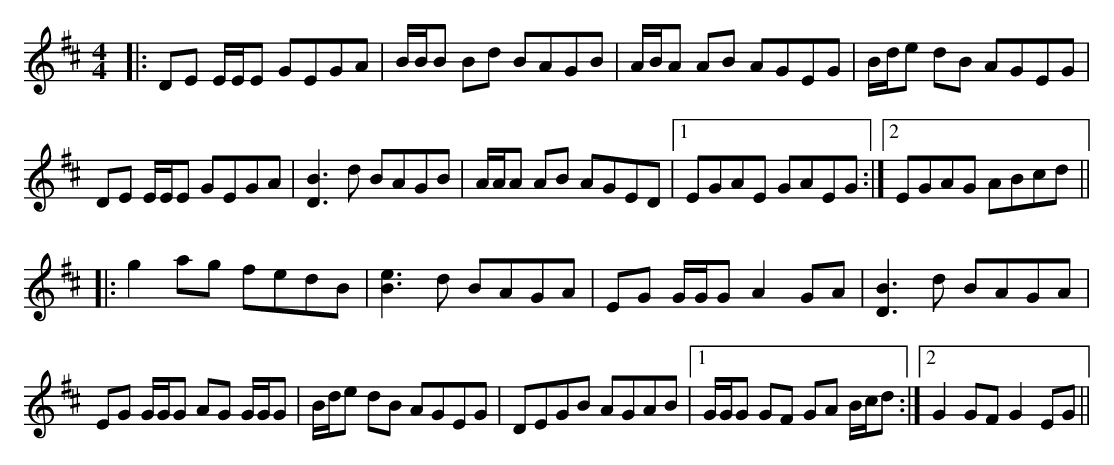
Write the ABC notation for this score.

X:1
M:4/4
K:Edor
|:DE E/E/E GEGA|B/B/B Bd BAGB|A/B/A AB AGEG|B/d/e dB AGEG|
DE E/E/E GEGA|[B3D3] d BAGB|A/A/A AB AGED|1 EGAE GAEG:|2 EGAG ABcd||
|:g2 ag fedB|[e3B3] d BAGA|EG G/G/G A2 GA|[B3D3] d BAGA|
EG G/G/G AG G/G/G|B/d/e dB AGEG|DEGB AGAB|1 G/G/G GF GA B/c/d:|2 G2 GF G2EG||
